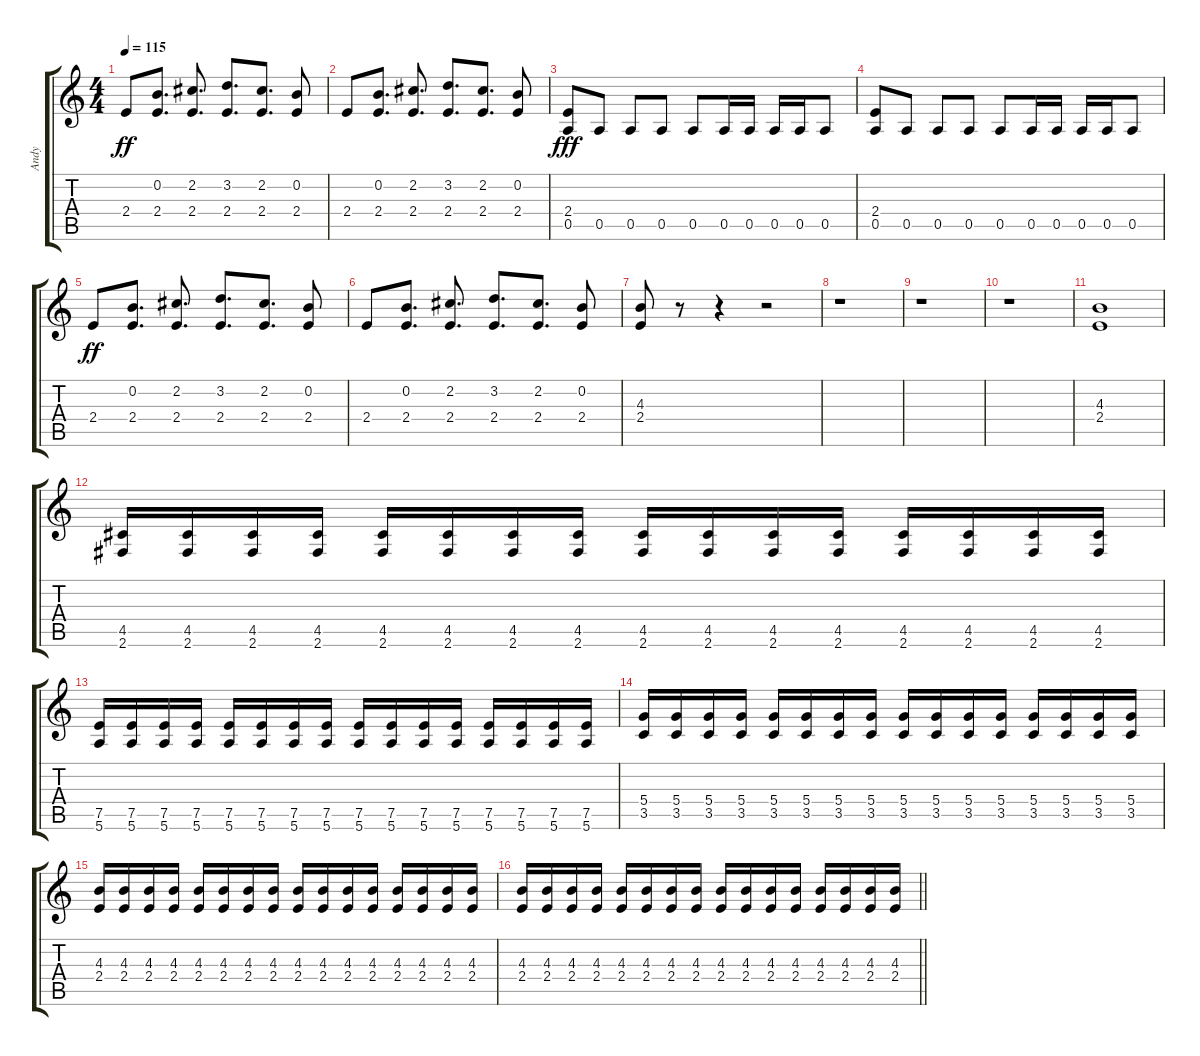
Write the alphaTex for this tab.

\track ("Andy" "Andy") {instrument overdrivenguitar}
\staff {score tabs}
\tuning (E4 B3 G3 D3 A2 E2) {hide}
\ts (4 4)
\tempo 115
\clef g2
\ks c
2.4.8{dy ff volume 12} (0.2 2.4).8{d} (2.2 2.4).8{d} (3.2 2.4).8{d} (2.2 2.4).8{d} (0.2 2.4).8 |
2.4.8 (0.2 2.4).8{d} (2.2 2.4).8{d} (3.2 2.4).8{d} (2.2 2.4).8{d} (0.2 2.4).8 |
(2.4 0.5).8{dy fff volume 14} 0.5.8 0.5.8 0.5.8 0.5.8 0.5.16 0.5.16 0.5.16 0.5.16 0.5.8 |
(2.4 0.5).8 0.5.8 0.5.8 0.5.8 0.5.8 0.5.16 0.5.16 0.5.16 0.5.16 0.5.8 |
2.4.8{dy ff volume 12} (0.2 2.4).8{d} (2.2 2.4).8{d} (3.2 2.4).8{d} (2.2 2.4).8{d} (0.2 2.4).8 |
2.4.8 (0.2 2.4).8{d} (2.2 2.4).8{d} (3.2 2.4).8{d} (2.2 2.4).8{d} (0.2 2.4).8 |
(4.3 2.4).8 r.8 r.4 r.2 |
r.1 |
r.1 |
r.1 |
(4.3 2.4).1{volume 14} |
(4.5 2.6).16 (4.5 2.6).16 (4.5 2.6).16 (4.5 2.6).16 (4.5 2.6).16 (4.5 2.6).16 (4.5 2.6).16 (4.5 2.6).16 (4.5 2.6).16 (4.5 2.6).16 (4.5 2.6).16 (4.5 2.6).16 (4.5 2.6).16 (4.5 2.6).16 (4.5 2.6).16 (4.5 2.6).16 |
(7.5 5.6).16 (7.5 5.6).16 (7.5 5.6).16 (7.5 5.6).16 (7.5 5.6).16 (7.5 5.6).16 (7.5 5.6).16 (7.5 5.6).16 (7.5 5.6).16 (7.5 5.6).16 (7.5 5.6).16 (7.5 5.6).16 (7.5 5.6).16 (7.5 5.6).16 (7.5 5.6).16 (7.5 5.6).16 |
(5.4 3.5).16 (5.4 3.5).16 (5.4 3.5).16 (5.4 3.5).16 (5.4 3.5).16 (5.4 3.5).16 (5.4 3.5).16 (5.4 3.5).16 (5.4 3.5).16 (5.4 3.5).16 (5.4 3.5).16 (5.4 3.5).16 (5.4 3.5).16 (5.4 3.5).16 (5.4 3.5).16 (5.4 3.5).16 |
(4.3 2.4).16 (4.3 2.4).16 (4.3 2.4).16 (4.3 2.4).16 (4.3 2.4).16 (4.3 2.4).16 (4.3 2.4).16 (4.3 2.4).16 (4.3 2.4).16 (4.3 2.4).16 (4.3 2.4).16 (4.3 2.4).16 (4.3 2.4).16 (4.3 2.4).16 (4.3 2.4).16 (4.3 2.4).16 |
\barLineRight lightlight
(4.3 2.4).16 (4.3 2.4).16 (4.3 2.4).16 (4.3 2.4).16 (4.3 2.4).16 (4.3 2.4).16 (4.3 2.4).16 (4.3 2.4).16 (4.3 2.4).16 (4.3 2.4).16 (4.3 2.4).16 (4.3 2.4).16 (4.3 2.4).16 (4.3 2.4).16 (4.3 2.4).16 (4.3 2.4).16
